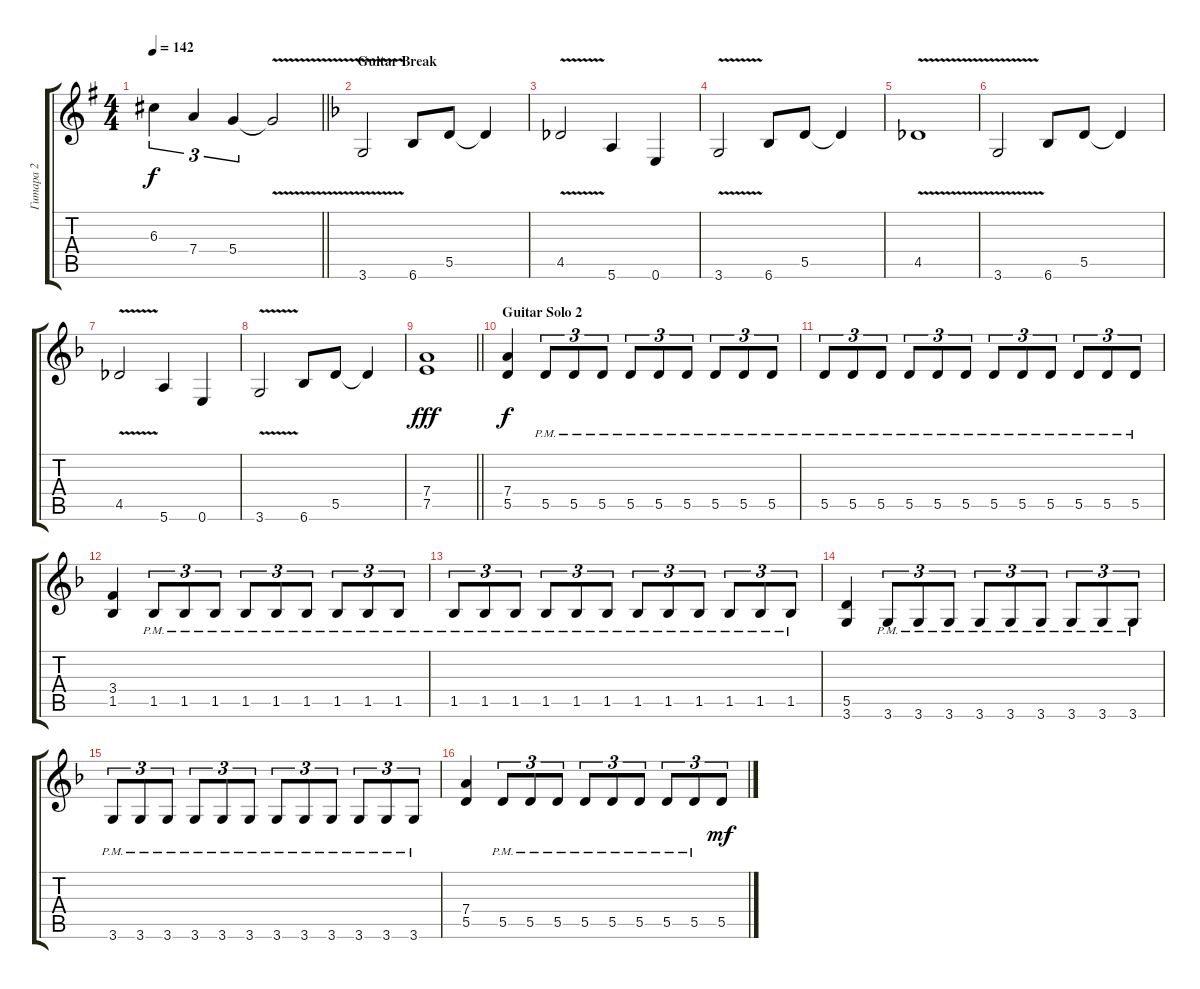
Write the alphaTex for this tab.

\track ("Гитара 2" "Гитара 2") {instrument distortionguitar}
\staff {score tabs}
\tuning (E4 B3 G3 D3 A2 E2) {hide}
\ts (4 4)
\tempo 142
\clef g2
\barLineRight lightlight
\ks eminor
6.3.4{tu (3 2) dy f} 7.4.4{tu (3 2)} 5.4.4{tu (3 2)} 5.4{v t}.2 |
\section ("" "Guitar Break")
\ks dminor
3.6{v}.2{volume 8} 6.6.8 5.5.8 5.5{t}.4 |
4.5{v}.2 5.6.4 0.6.4 |
3.6{v}.2 6.6.8 5.5.8 5.5{t}.4 |
4.5{v}.1 |
3.6{v}.2 6.6.8 5.5.8 5.5{t}.4 |
4.5{v}.2 5.6.4 0.6.4 |
3.6{v}.2 6.6.8 5.5.8 5.5{t}.4 |
\barLineRight lightlight
(7.4 7.5).1{dy fff} |
\section ("" "Guitar Solo 2")
(7.4 5.5).4{dy f} 5.5{pm}.8{tu (3 2)} 5.5{pm}.8{tu (3 2)} 5.5{pm}.8{tu (3 2)} 5.5{pm}.8{tu (3 2)} 5.5{pm}.8{tu (3 2)} 5.5{pm}.8{tu (3 2)} 5.5{pm}.8{tu (3 2)} 5.5{pm}.8{tu (3 2)} 5.5{pm}.8{tu (3 2)} |
5.5{pm}.8{tu (3 2)} 5.5{pm}.8{tu (3 2)} 5.5{pm}.8{tu (3 2)} 5.5{pm}.8{tu (3 2)} 5.5{pm}.8{tu (3 2)} 5.5{pm}.8{tu (3 2)} 5.5{pm}.8{tu (3 2)} 5.5{pm}.8{tu (3 2)} 5.5{pm}.8{tu (3 2)} 5.5{pm}.8{tu (3 2)} 5.5{pm}.8{tu (3 2)} 5.5{pm}.8{tu (3 2)} |
(3.4 1.5).4 1.5{pm}.8{tu (3 2)} 1.5{pm}.8{tu (3 2)} 1.5{pm}.8{tu (3 2)} 1.5{pm}.8{tu (3 2)} 1.5{pm}.8{tu (3 2)} 1.5{pm}.8{tu (3 2)} 1.5{pm}.8{tu (3 2)} 1.5{pm}.8{tu (3 2)} 1.5{pm}.8{tu (3 2)} |
1.5{pm}.8{tu (3 2)} 1.5{pm}.8{tu (3 2)} 1.5{pm}.8{tu (3 2)} 1.5{pm}.8{tu (3 2)} 1.5{pm}.8{tu (3 2)} 1.5{pm}.8{tu (3 2)} 1.5{pm}.8{tu (3 2)} 1.5{pm}.8{tu (3 2)} 1.5{pm}.8{tu (3 2)} 1.5{pm}.8{tu (3 2)} 1.5{pm}.8{tu (3 2)} 1.5{pm}.8{tu (3 2)} |
(5.5 3.6).4 3.6{pm}.8{tu (3 2)} 3.6{pm}.8{tu (3 2)} 3.6{pm}.8{tu (3 2)} 3.6{pm}.8{tu (3 2)} 3.6{pm}.8{tu (3 2)} 3.6{pm}.8{tu (3 2)} 3.6{pm}.8{tu (3 2)} 3.6{pm}.8{tu (3 2)} 3.6{pm}.8{tu (3 2)} |
3.6{pm}.8{tu (3 2)} 3.6{pm}.8{tu (3 2)} 3.6{pm}.8{tu (3 2)} 3.6{pm}.8{tu (3 2)} 3.6{pm}.8{tu (3 2)} 3.6{pm}.8{tu (3 2)} 3.6{pm}.8{tu (3 2)} 3.6{pm}.8{tu (3 2)} 3.6{pm}.8{tu (3 2)} 3.6{pm}.8{tu (3 2)} 3.6{pm}.8{tu (3 2)} 3.6{pm}.8{tu (3 2)} |
(7.4 5.5).4 5.5{pm}.8{tu (3 2)} 5.5{pm}.8{tu (3 2)} 5.5{pm}.8{tu (3 2)} 5.5{pm}.8{tu (3 2)} 5.5{pm}.8{tu (3 2)} 5.5{pm}.8{tu (3 2)} 5.5{pm}.8{tu (3 2)} 5.5{pm}.8{tu (3 2)} 5.5.8{tu (3 2) dy mf}
